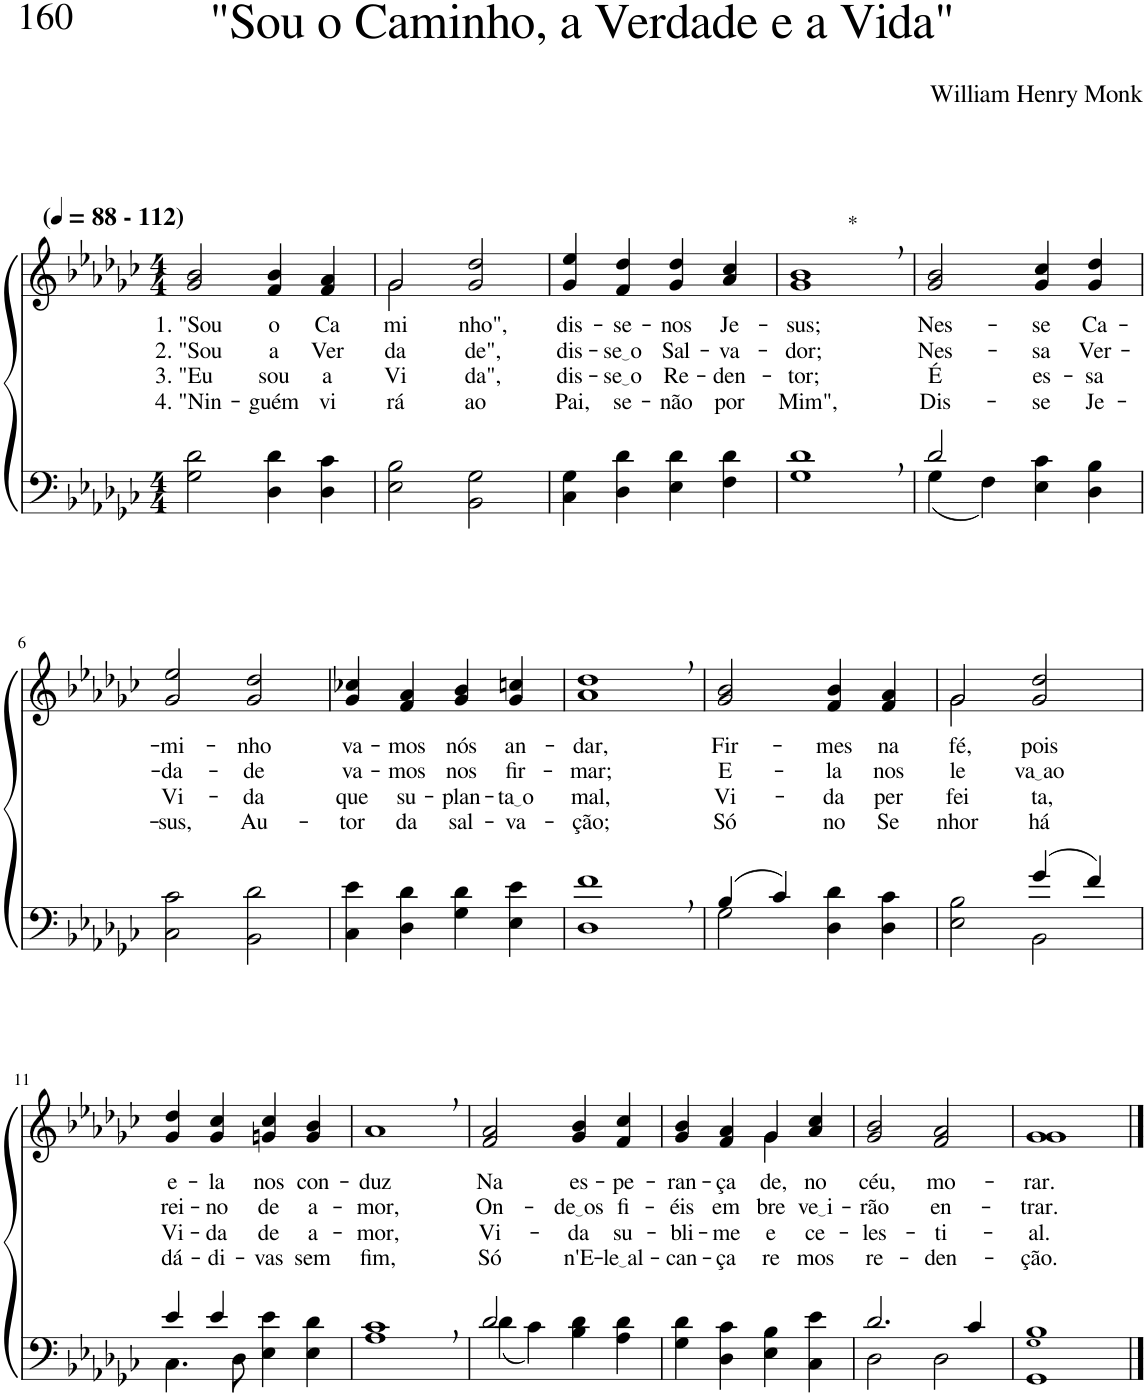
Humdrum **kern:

**kern	**kern	**text	**text	**text	**text
*part2	*part1	*part1	*part1	*part1	*part1
*staff2	*staff1	*staff1	*staff1	*staff1	*staff1
*I"Parte III e IV	*I"Parte I e II	*	*	*	*
*clefF4	*clefG2	*	*	*	*
*Trd2c3	*Trd2c3	*	*	*	*
*k[b-e-a-d-g-c-]	*k[b-e-a-d-g-c-]	*	*	*	*
*M4/4	*M4/4	*	*	*	*
*MM88	*MM88	*	*	*	*
=1	=1	=1	=1	=1	=1
!	!LO:TX:a:B:t=(	!	!	!	!
!	!LO:TX:a:B:t=- 112)	!	!	!	!
!	!	!LO:LY:b	!LO:LY:b	!LO:LY:b	!LO:LY:b
2G-\ 2d-\	2g-/ 2b-/	1. "Sou	2. "Sou	3. "Eu	4. "Nin-
!	!	!LO:LY:b	!LO:LY:b	!LO:LY:b	!LO:LY:b
4D-\ 4d-\	4f/ 4b-/	o	a	sou	-guém
!	!	!LO:LY:b	!LO:LY:b	!LO:LY:b	!LO:LY:b
4D-\ 4c-\	4f/ 4a-/	Ca-	Ver-	a	vi-
=2	=2	=2	=2	=2	=2
*	*^	*	*	*	*
!	!	!	!LO:LY:b	!LO:LY:b	!LO:LY:b	!LO:LY:b
2E-\ 2B-\	2g-/	2g-\	-mi-	-da-	Vi-	-rá
!	!	!	!LO:LY:b	!LO:LY:b	!LO:LY:b	!LO:LY:b
2BB-\ 2G-\	2g-/ 2dd-/	2ryy	-nho",	-de",	-da",	ao
=3	=3	=3	=3	=3	=3	=3
!	!	!	!LO:LY:b	!LO:LY:b	!LO:LY:b	!LO:LY:b
*	*v	*v	*	*	*	*
4C-\ 4G-\	4g-/ 4ee-/	dis-	dis-	dis-	Pai,
!	!	!LO:LY:b	!LO:LY:b	!LO:LY:b	!LO:LY:b
4D-\ 4d-\	4f/ 4dd-/	-se-	se o	se o	se-
!	!	!LO:LY:b	!LO:LY:b	!LO:LY:b	!LO:LY:b
4E-\ 4d-\	4g-/ 4dd-/	-nos	Sal-	Re-	-não
!	!	!LO:LY:b	!LO:LY:b	!LO:LY:b	!LO:LY:b
4F\ 4d-\	4a-/ 4cc-/	Je-	-va-	-den-	por
=4	=4	=4	=4	=4	=4
!	!LO:TX:a:t=*	!	!	!	!
!	!	!LO:LY:b	!LO:LY:b	!LO:LY:b	!LO:LY:b
1G-, 1d-,	1g-, 1b-,	-sus;	-dor;	-tor;	Mim",
=5	=5	=5	=5	=5	=5
*^	*	*	*	*	*
!	!	!	!LO:LY:b	!LO:LY:b	!LO:LY:b	!LO:LY:b
2d-/	(4G-\	2g-/ 2b-/	Nes-	Nes-	É	Dis-
.	4F\)	.	.	.	.	.
!	!	!	!LO:LY:b	!LO:LY:b	!LO:LY:b	!LO:LY:b
2ryy	4E-\ 4c-\	4g-/ 4cc-/	-se	-sa	es-	-se
!	!	!	!LO:LY:b	!LO:LY:b	!LO:LY:b	!LO:LY:b
.	4D-\ 4B-\	4g-/ 4dd-/	Ca-	Ver-	-sa	Je-
!!LO:LB:g=z
=6	=6	=6	=6	=6	=6	=6
!	!	!	!LO:LY:b	!LO:LY:b	!LO:LY:b	!LO:LY:b
*v	*v	*	*	*	*	*
2C-\ 2c-\	2g-/ 2ee-/	-mi-	-da-	Vi-	-sus,
!	!	!LO:LY:b	!LO:LY:b	!LO:LY:b	!LO:LY:b
2BB-\ 2d-\	2g-/ 2dd-/	-nho	-de	-da	Au-
=7	=7	=7	=7	=7	=7
!	!	!LO:LY:b	!LO:LY:b	!LO:LY:b	!LO:LY:b
4C-\ 4e-\	4g-/ 4cc-X/	va-	va-	que	-tor
!	!	!LO:LY:b	!LO:LY:b	!LO:LY:b	!LO:LY:b
4D-\ 4d-\	4f/ 4a-/	-mos	-mos	su-	da
!	!	!LO:LY:b	!LO:LY:b	!LO:LY:b	!LO:LY:b
4G-\ 4d-\	4g-/ 4b-/	nós	nos	-plan-	sal-
!	!	!LO:LY:b	!LO:LY:b	!LO:LY:b	!LO:LY:b
4E-\ 4e-\	4g-/ 4ccn/	an-	fir-	ta o	-va-
=8	=8	=8	=8	=8	=8
!	!	!LO:LY:b	!LO:LY:b	!LO:LY:b	!LO:LY:b
1D-, 1f,	1a-, 1dd-,	-dar,	-mar;	mal,	-ção;
=9	=9	=9	=9	=9	=9
*^	*	*	*	*	*
!	!	!	!LO:LY:b	!LO:LY:b	!LO:LY:b	!LO:LY:b
(4B-/	2G-\	2g-/ 2b-/	Fir-	E-	Vi-	Só
4c-/)	.	.	.	.	.	.
!	!	!	!LO:LY:b	!LO:LY:b	!LO:LY:b	!LO:LY:b
2ryy	4D-\ 4d-\	4f/ 4b-/	-mes	-la	-da	no
!	!	!	!LO:LY:b	!LO:LY:b	!LO:LY:b	!LO:LY:b
.	4D-\ 4c-\	4f/ 4a-/	na	nos	per-	Se-
=10	=10	=10	=10	=10	=10	=10
*	*	*^	*	*	*	*
!	!	!	!	!LO:LY:b	!LO:LY:b	!LO:LY:b	!LO:LY:b
2ryy	2E-\ 2B-\	2g-/	2g-\	fé,	le-	-fei-	-nhor
!	!	!	!	!LO:LY:b	!LO:LY:b	!LO:LY:b	!LO:LY:b
(4g-/	2BB-\	2g-/ 2dd-/	2ryy	pois	va ao	-ta,	há
4f/)	.	.	.	.	.	.	.
*	*	*v	*v	*	*	*	*
!!LO:LB:g=z
=11	=11	=11	=11	=11	=11	=11
*k[b-e-a-d-g-c-]	*	*k[b-e-a-d-g-c-]	*	*	*	*
!	!	!	!LO:LY:b	!LO:LY:b	!LO:LY:b	!LO:LY:b
4e-/	4.C-\	4g-/ 4dd-/	e-	rei-	Vi-	dá-
!	!	!	!LO:LY:b	!LO:LY:b	!LO:LY:b	!LO:LY:b
4e-/	.	4g-/ 4cc-/	-la	-no	-da	-di-
.	8D-\	.	.	.	.	.
!	!	!	!LO:LY:b	!LO:LY:b	!LO:LY:b	!LO:LY:b
2ryy	4E-\ 4e-\	4gn/ 4cc-/	nos	de	de	-vas
!	!	!	!LO:LY:b	!LO:LY:b	!LO:LY:b	!LO:LY:b
.	4E-\ 4d-\	4g/ 4b-/	con-	a-	a-	sem
=12	=12	=12	=12	=12	=12	=12
!	!	!	!LO:LY:b	!LO:LY:b	!LO:LY:b	!LO:LY:b
*v	*v	*	*	*	*	*
1A-, 1c-,	1a-,	-duz	-mor,	-mor,	fim,
=13	=13	=13	=13	=13	=13
*^	*	*	*	*	*
!	!	!	!LO:LY:b	!LO:LY:b	!LO:LY:b	!LO:LY:b
2d-/	(4d-\	2f/ 2a-/	Na	On-	Vi-	Só
.	4c-\)	.	.	.	.	.
!	!	!	!LO:LY:b	!LO:LY:b	!LO:LY:b	!LO:LY:b
2ryy	4B-\ 4d-\	4g-/ 4b-/	es-	de os	-da	n'E-
!	!	!	!LO:LY:b	!LO:LY:b	!LO:LY:b	!LO:LY:b
.	4A-\ 4d-\	4f/ 4cc-/	-pe-	fi-	su-	le al
=14	=14	=14	=14	=14	=14	=14
!	!	!	!LO:LY:b	!LO:LY:b	!LO:LY:b	!LO:LY:b
*v	*v	*^	*	*	*	*
4G-\ 4d-\	4g-/ 4b-/	2ryy	-ran-	-éis	-bli-	-can-
!	!	!	!LO:LY:b	!LO:LY:b	!LO:LY:b	!LO:LY:b
4D-\ 4c-\	4f/ 4a-/	.	-ça	em	-me	-ça-
!	!	!	!LO:LY:b	!LO:LY:b	!LO:LY:b	!LO:LY:b
4E-\ 4B-\	4g-/	4g-\	de,	bre-	e	-re-
!	!	!	!LO:LY:b	!LO:LY:b	!LO:LY:b	!LO:LY:b
4C-\ 4e-\	4a-/ 4cc-/	4ryy	no	ve i	ce-	-mos
=15	=15	=15	=15	=15	=15	=15
*^	*	*	*	*	*	*
!	!	!	!	!LO:LY:b	!LO:LY:b	!LO:LY:b	!LO:LY:b
*	*	*v	*v	*	*	*	*
2.d-/	2D-\	2g-/ 2b-/	céu,	-rão	-les-	re-
!	!	!	!LO:LY:b	!LO:LY:b	!LO:LY:b	!LO:LY:b
.	2D-\	2f/ 2a-/	mo-	en-	-ti-	-den-
4c-/	.	.	.	.	.	.
*v	*v	*	*	*	*	*
=16	=16	=16	=16	=16	=16
!	!	!LO:LY:b	!LO:LY:b	!LO:LY:b	!LO:LY:b
1GG- 1G-! 1B-	1g- 1g-	-rar.	-trar.	-al.	-ção.
==	==	==	==	==	==
*-	*-	*-	*-	*-	*-
